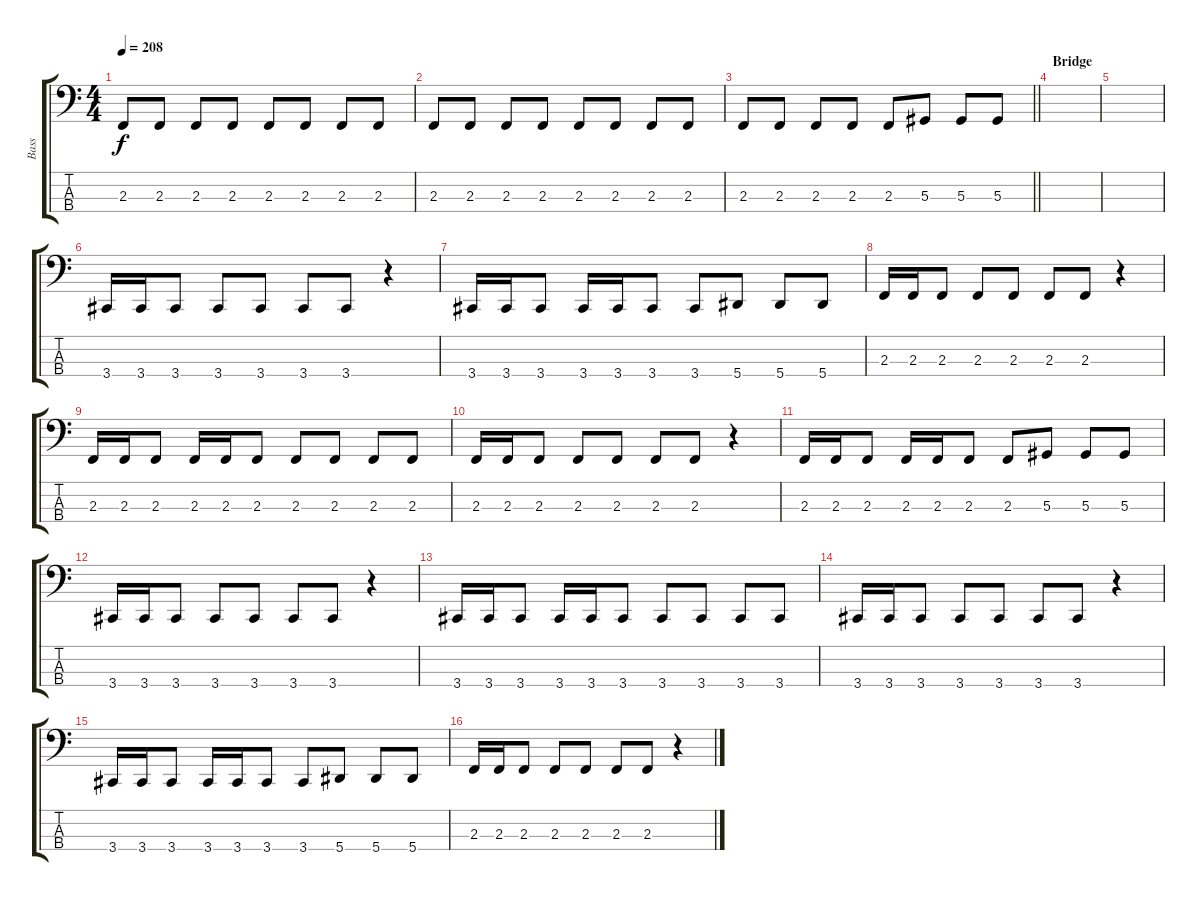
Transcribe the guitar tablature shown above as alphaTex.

\track ("Bass" "Bass") {instrument electricbassfinger}
\staff {score tabs}
\tuning (Db2 Ab1 Eb1 Bb0) {hide}
\ts (4 4)
\tempo 208
\clef f4
\ks c
2.3.8{dy f} 2.3.8 2.3.8 2.3.8 2.3.8 2.3.8 2.3.8 2.3.8 |
2.3.8 2.3.8 2.3.8 2.3.8 2.3.8 2.3.8 2.3.8 2.3.8 |
\barLineRight lightlight
2.3.8 2.3.8 2.3.8 2.3.8 2.3.8 5.3.8 5.3.8 5.3.8 |
\section ("" "Bridge")
|
|
3.4.16 3.4.16 3.4.8 3.4.8 3.4.8 3.4.8 3.4.8 r.4 |
3.4.16 3.4.16 3.4.8 3.4.16 3.4.16 3.4.8 3.4.8 5.4.8 5.4.8 5.4.8 |
2.3.16 2.3.16 2.3.8 2.3.8 2.3.8 2.3.8 2.3.8 r.4 |
2.3.16 2.3.16 2.3.8 2.3.16 2.3.16 2.3.8 2.3.8 2.3.8 2.3.8 2.3.8 |
2.3.16 2.3.16 2.3.8 2.3.8 2.3.8 2.3.8 2.3.8 r.4 |
2.3.16 2.3.16 2.3.8 2.3.16 2.3.16 2.3.8 2.3.8 5.3.8 5.3.8 5.3.8 |
3.4.16 3.4.16 3.4.8 3.4.8 3.4.8 3.4.8 3.4.8 r.4 |
3.4.16 3.4.16 3.4.8 3.4.16 3.4.16 3.4.8 3.4.8 3.4.8 3.4.8 3.4.8 |
3.4.16 3.4.16 3.4.8 3.4.8 3.4.8 3.4.8 3.4.8 r.4 |
3.4.16 3.4.16 3.4.8 3.4.16 3.4.16 3.4.8 3.4.8 5.4.8 5.4.8 5.4.8 |
2.3.16 2.3.16 2.3.8 2.3.8 2.3.8 2.3.8 2.3.8 r.4
